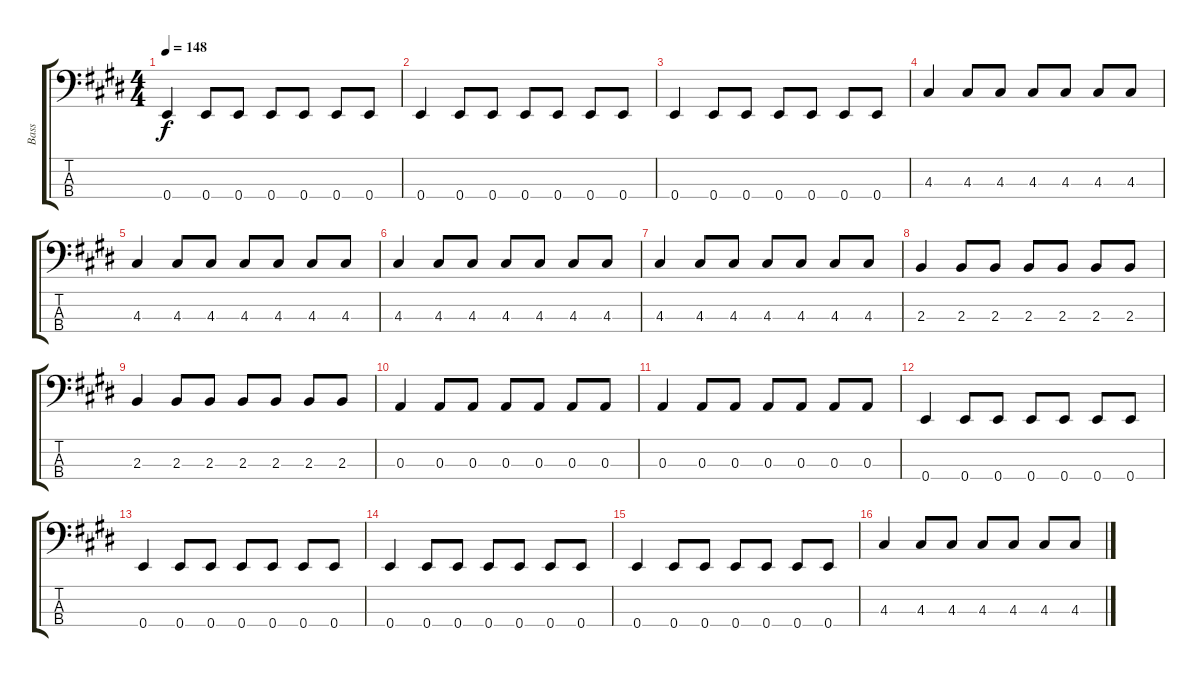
\track ("Bass" "Bass") {instrument electricbasspick}
\staff {score tabs}
\tuning (G2 D2 A1 E1) {hide}
\ts (4 4)
\tempo 148
\clef f4
\ks e
0.4.4{dy f} 0.4.8 0.4.8 0.4.8 0.4.8 0.4.8 0.4.8 |
0.4.4 0.4.8 0.4.8 0.4.8 0.4.8 0.4.8 0.4.8 |
0.4.4 0.4.8 0.4.8 0.4.8 0.4.8 0.4.8 0.4.8 |
4.3.4 4.3.8 4.3.8 4.3.8 4.3.8 4.3.8 4.3.8 |
4.3.4 4.3.8 4.3.8 4.3.8 4.3.8 4.3.8 4.3.8 |
4.3.4 4.3.8 4.3.8 4.3.8 4.3.8 4.3.8 4.3.8 |
4.3.4 4.3.8 4.3.8 4.3.8 4.3.8 4.3.8 4.3.8 |
2.3.4 2.3.8 2.3.8 2.3.8 2.3.8 2.3.8 2.3.8 |
2.3.4 2.3.8 2.3.8 2.3.8 2.3.8 2.3.8 2.3.8 |
0.3.4 0.3.8 0.3.8 0.3.8 0.3.8 0.3.8 0.3.8 |
0.3.4 0.3.8 0.3.8 0.3.8 0.3.8 0.3.8 0.3.8 |
0.4.4 0.4.8 0.4.8 0.4.8 0.4.8 0.4.8 0.4.8 |
0.4.4 0.4.8 0.4.8 0.4.8 0.4.8 0.4.8 0.4.8 |
0.4.4 0.4.8 0.4.8 0.4.8 0.4.8 0.4.8 0.4.8 |
0.4.4 0.4.8 0.4.8 0.4.8 0.4.8 0.4.8 0.4.8 |
4.3.4 4.3.8 4.3.8 4.3.8 4.3.8 4.3.8 4.3.8
